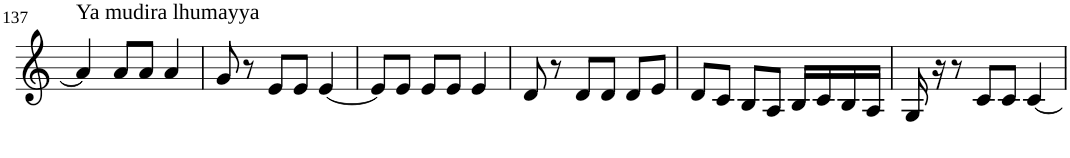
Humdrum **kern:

**kern
*part1
*staff1
*I"Violin
!!LO:PB:g=z
*clefG2
*k[]
*M3/4
=137
!LO:TX:a:t=Ya mudira lhumayya
4a/]
8a/L
8a/J
4a/
=138
8g/
8r
8e/L
8e/J
[4e/
=139
8e/L]
8e/J
8e/L
8e/J
4e/
=140
8d/
8r
8d/L
8d/J
8d/L
8e/J
=141
8d/L
8c/J
8B/L
8A/J
16B/LL
16c/
16B/
16A/JJ
=142
16G/
16r
8r
8c/L
8c/J
[4c/
=
*-
